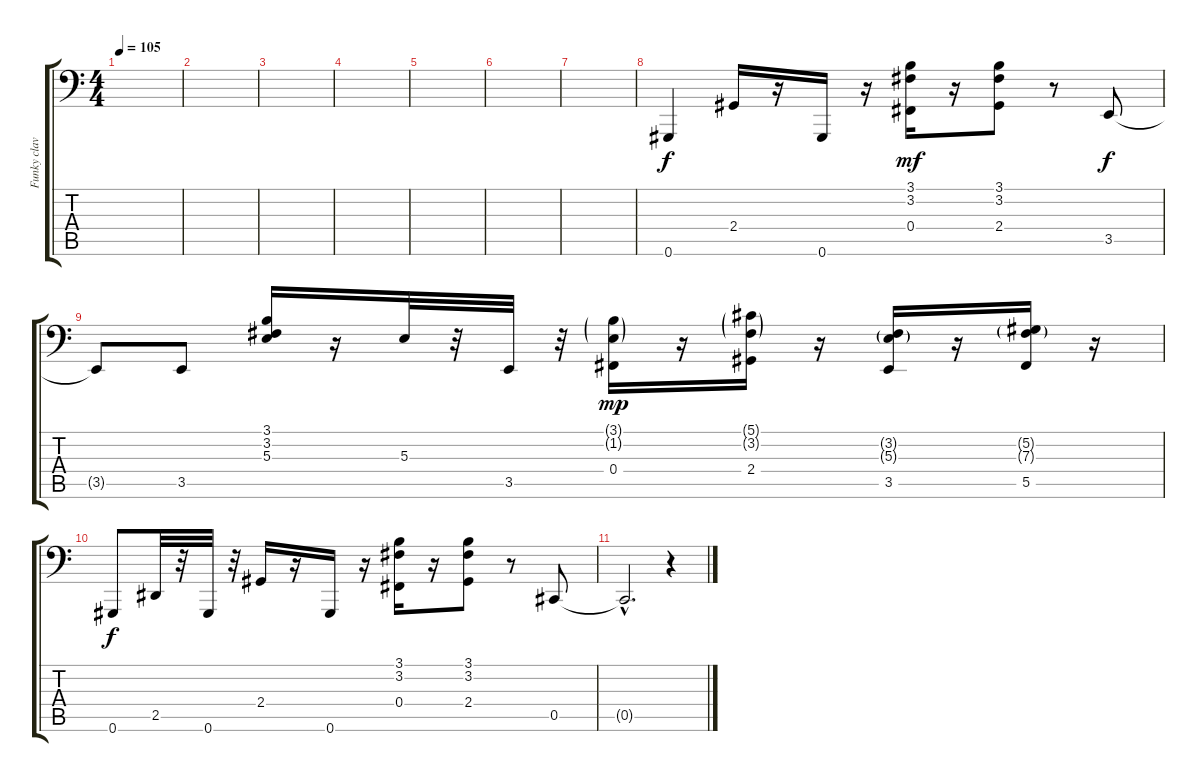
\track ("Funky clavier" "Funky clav") {instrument harpsichord}
\staff {score tabs}
\tuning (Ab3 Eb3 B2 Gb2 Db2 Ab1) {hide}
\ts (4 4)
\tempo 105
\clef f4
\ks c
|
|
|
|
|
|
|
0.6.4 2.4.16 r.16 0.6.16 r.16 (3.1 3.2 0.4).16{dy mf} r.16 (3.1 3.2 2.4).8 r.8 3.5.8{dy f} |
3.5{t}.8 3.5.8 (3.1 3.2 5.3).16 r.16 5.3.32 r.32 3.5.32 r.32 (3.1{g} 1.2{g} 0.4).16{dy mp} r.16 (5.1{g} 3.2{g} 2.4).16 r.16 (3.2{g} 5.3{g} 3.5).16 r.16 (5.2{g} 7.3{g} 5.5).16 r.16 |
0.6.8{dy f} 2.5.32 r.32 0.6.32 r.32 2.4.16 r.16 0.6.16 r.16 (3.1 3.2 0.4).16 r.16 (3.1 3.2 2.4).8 r.8 0.5.8 |
0.5{hac t}.2{d} r.4
